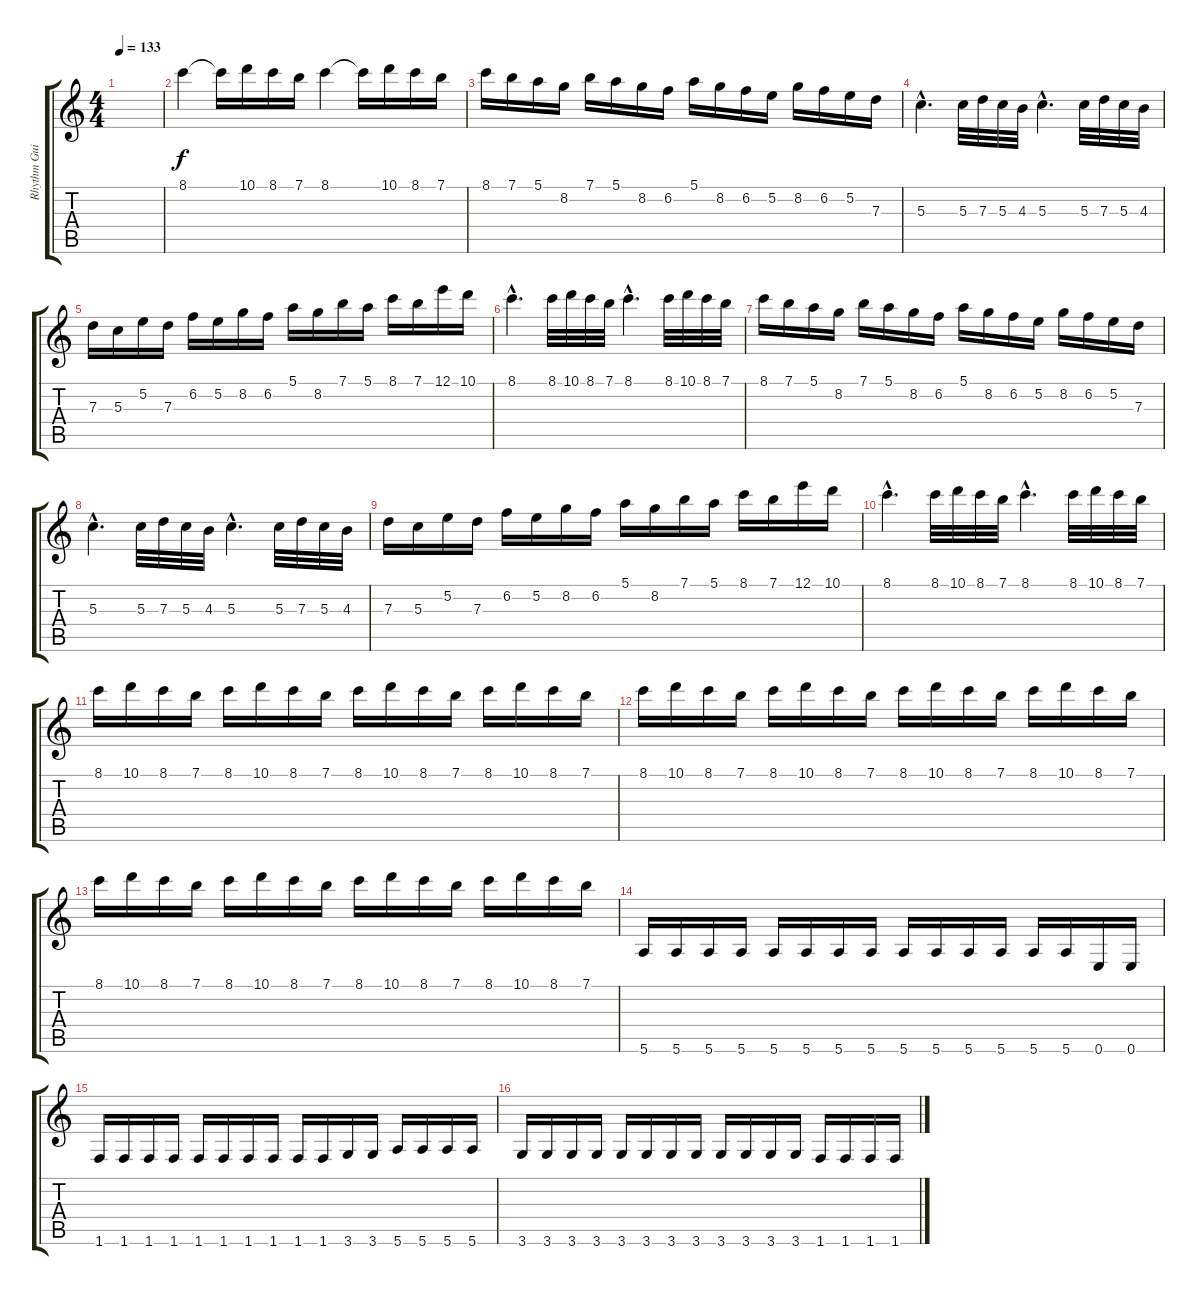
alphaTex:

\track ("Rhythm Guitar " "Rhythm Gui") {instrument distortionguitar}
\staff {score tabs}
\tuning (E4 B3 G3 D3 A2 E2) {hide}
\ts (4 4)
\tempo 133
\clef g2
\ks c
|
8.1.4 8.1{t}.16 10.1.16 8.1.16 7.1.16 8.1.4 8.1{t}.16 10.1.16 8.1.16 7.1.16 |
8.1.16 7.1.16 5.1.16 8.2.16 7.1.16 5.1.16 8.2.16 6.2.16 5.1.16 8.2.16 6.2.16 5.2.16 8.2.16 6.2.16 5.2.16 7.3.16 |
5.3{hac}.4{d} 5.3.32 7.3.32 5.3.32 4.3.32 5.3{hac}.4{d} 5.3.32 7.3.32 5.3.32 4.3.32 |
7.3.16 5.3.16 5.2.16 7.3.16 6.2.16 5.2.16 8.2.16 6.2.16 5.1.16 8.2.16 7.1.16 5.1.16 8.1.16 7.1.16 12.1.16 10.1.16 |
8.1{hac}.4{d} 8.1.32 10.1.32 8.1.32 7.1.32 8.1{hac}.4{d} 8.1.32 10.1.32 8.1.32 7.1.32 |
8.1.16 7.1.16 5.1.16 8.2.16 7.1.16 5.1.16 8.2.16 6.2.16 5.1.16 8.2.16 6.2.16 5.2.16 8.2.16 6.2.16 5.2.16 7.3.16 |
5.3{hac}.4{d} 5.3.32 7.3.32 5.3.32 4.3.32 5.3{hac}.4{d} 5.3.32 7.3.32 5.3.32 4.3.32 |
7.3.16 5.3.16 5.2.16 7.3.16 6.2.16 5.2.16 8.2.16 6.2.16 5.1.16 8.2.16 7.1.16 5.1.16 8.1.16 7.1.16 12.1.16 10.1.16 |
8.1{hac}.4{d} 8.1.32 10.1.32 8.1.32 7.1.32 8.1{hac}.4{d} 8.1.32 10.1.32 8.1.32 7.1.32 |
8.1.16 10.1.16 8.1.16 7.1.16 8.1.16 10.1.16 8.1.16 7.1.16 8.1.16 10.1.16 8.1.16 7.1.16 8.1.16 10.1.16 8.1.16 7.1.16 |
8.1.16 10.1.16 8.1.16 7.1.16 8.1.16 10.1.16 8.1.16 7.1.16 8.1.16 10.1.16 8.1.16 7.1.16 8.1.16 10.1.16 8.1.16 7.1.16 |
8.1.16 10.1.16 8.1.16 7.1.16 8.1.16 10.1.16 8.1.16 7.1.16 8.1.16 10.1.16 8.1.16 7.1.16 8.1.16 10.1.16 8.1.16 7.1.16 |
5.6.16{instrument electricguitarmuted} 5.6.16 5.6.16 5.6.16 5.6.16 5.6.16 5.6.16 5.6.16 5.6.16 5.6.16 5.6.16 5.6.16 5.6.16 5.6.16 0.6.16 0.6.16 |
1.6.16 1.6.16 1.6.16 1.6.16 1.6.16 1.6.16 1.6.16 1.6.16 1.6.16 1.6.16 3.6.16 3.6.16 5.6.16 5.6.16 5.6.16 5.6.16 |
3.6.16 3.6.16 3.6.16 3.6.16 3.6.16 3.6.16 3.6.16 3.6.16 3.6.16 3.6.16 3.6.16 3.6.16 1.6.16 1.6.16 1.6.16 1.6.16
